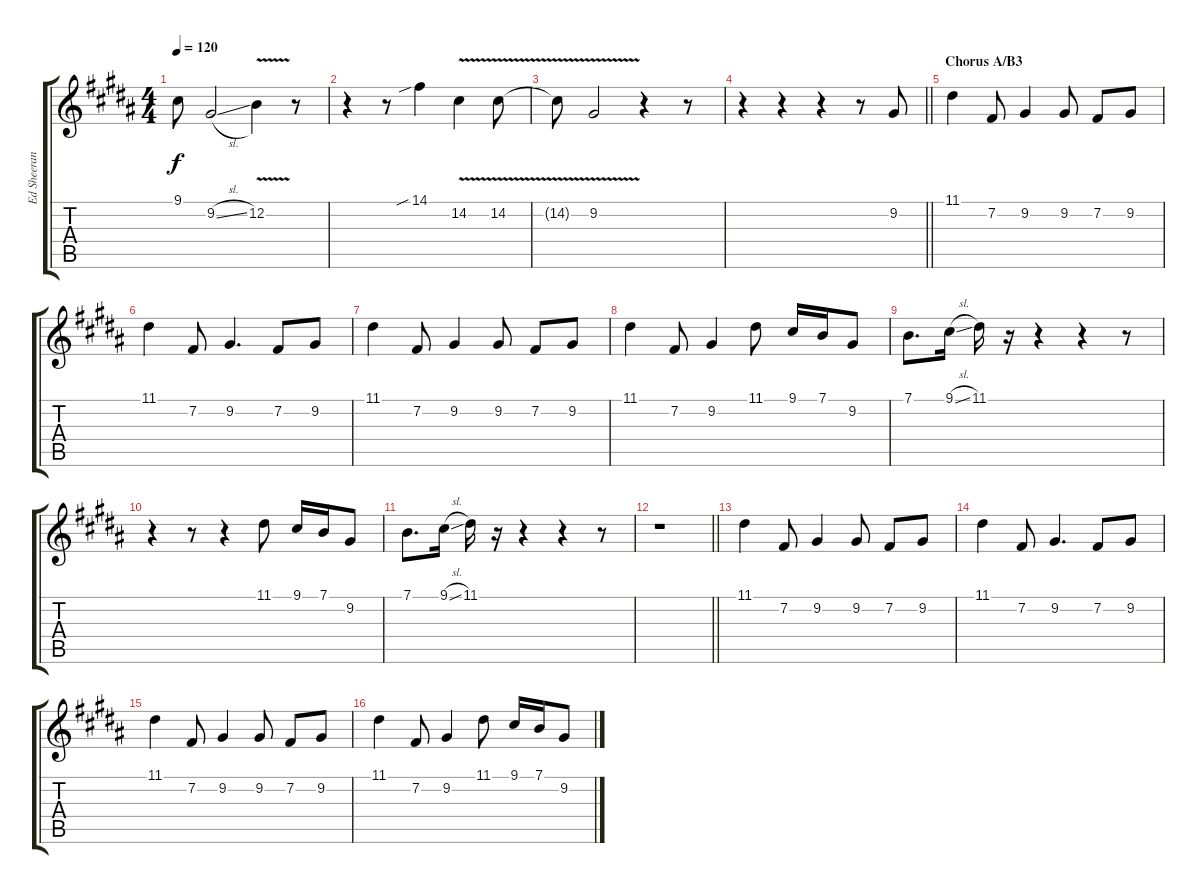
\track ("Ed Sheeran Vocals" "Ed Sheeran") {instrument flute}
\staff {score tabs}
\tuning (E4 B3 G3 D3 A2 E2) {hide}
\ts (4 4)
\tempo 120
\clef g2
\ks g#minor
9.1{t}.8{dy f} 9.2{sl}.2 12.2{v}.4 r.8 |
r.4 r.8 14.1{sib}.4 14.2{v}.4 14.2{v}.8 |
14.2{t}.8 9.2{v}.2 r.4 r.8 |
\barLineRight lightlight
r.4 r.4 r.4 r.8 9.2.8 |
\section ("" "Chorus A/B3")
11.1.4 7.2.8 9.2.4 9.2.8 7.2.8 9.2.8 |
11.1.4 7.2.8 9.2.4{d} 7.2.8 9.2.8 |
11.1.4 7.2.8 9.2.4 9.2.8 7.2.8 9.2.8 |
11.1.4 7.2.8 9.2.4 11.1.8 9.1.16 7.1.16 9.2.8 |
7.1.8{d} 9.1{sl}.16 11.1.16 r.16 r.4 r.4 r.8 |
r.4 r.8 r.4 11.1.8 9.1.16 7.1.16 9.2.8 |
7.1.8{d} 9.1{sl}.16 11.1.16 r.16 r.4 r.4 r.8 |
\barLineRight lightlight
r.1 |
11.1.4 7.2.8 9.2.4 9.2.8 7.2.8 9.2.8 |
11.1.4 7.2.8 9.2.4{d} 7.2.8 9.2.8 |
11.1.4 7.2.8 9.2.4 9.2.8 7.2.8 9.2.8 |
11.1.4 7.2.8 9.2.4 11.1.8 9.1.16 7.1.16 9.2.8
